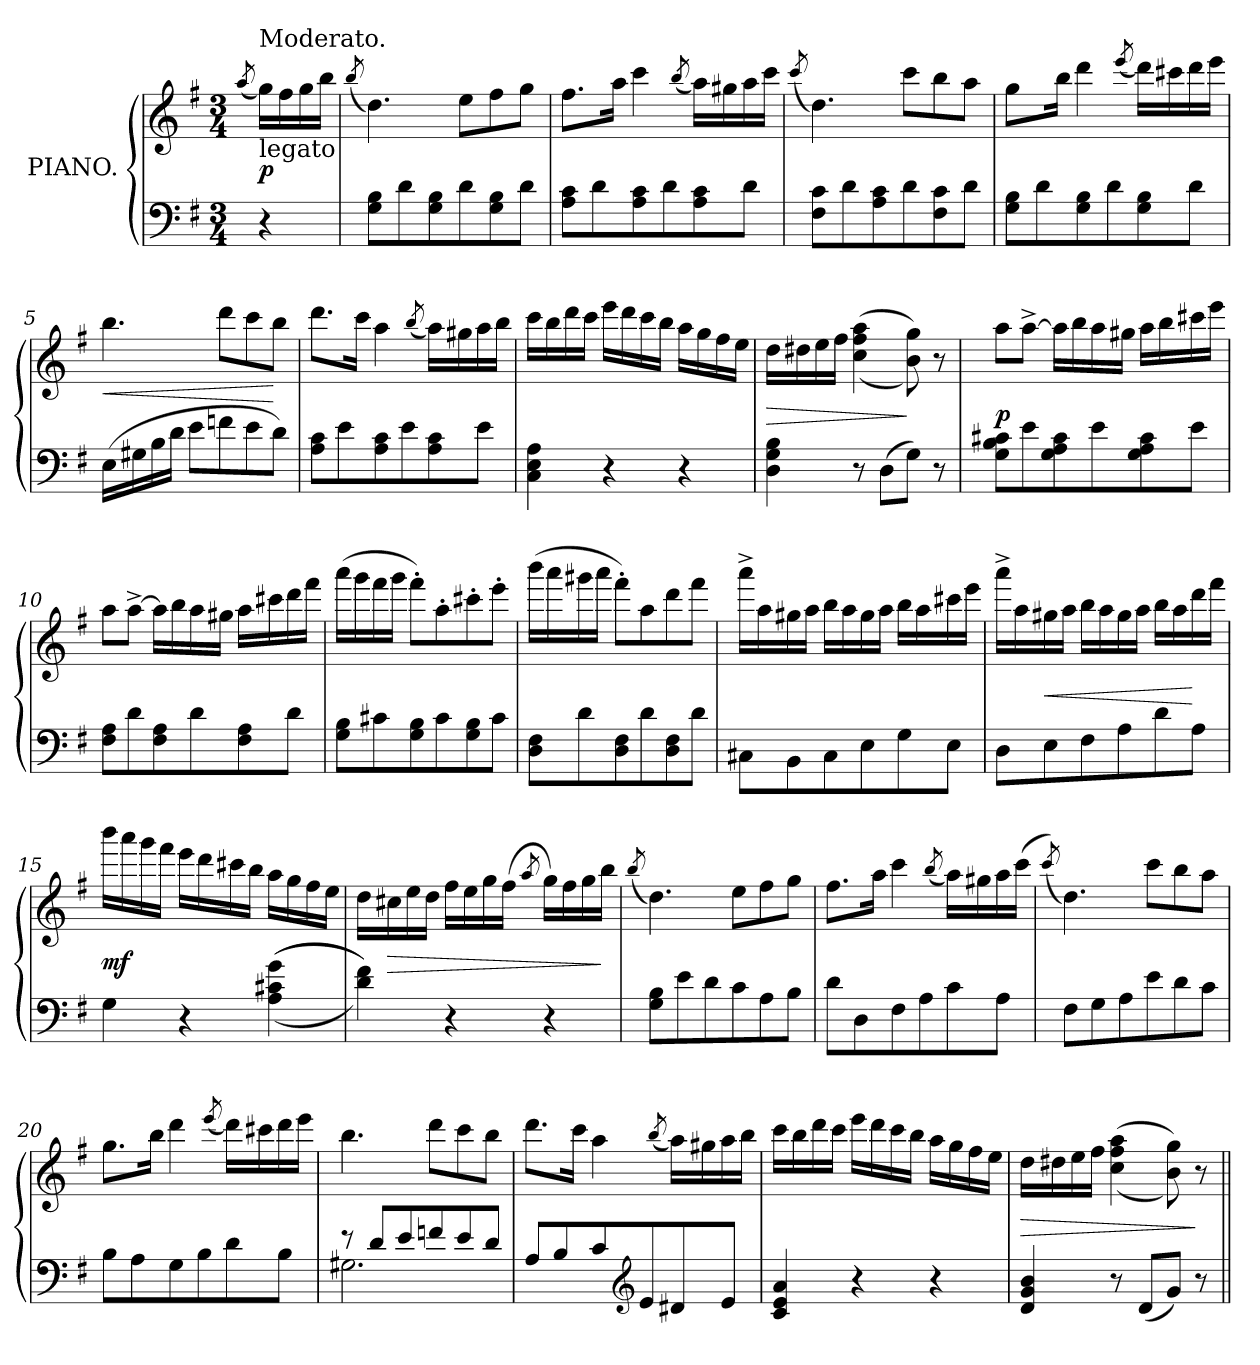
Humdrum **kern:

**kern	**kern	**dynam
*part1	*part1	*part1
*staff2	*staff1	*staff1/2
*I"PIANO.	*	*
*clefF4	*clefG2	*
*k[f#]	*k[f#]	*
*G:	*G:	*
*M3/4	*M3/4	*
=	=	=
.	(8qaa/	.
!	!LO:TX:b:t=legato	!
!	!LO:TX:a:t=Moderato.	!
4r	16gg\LL)	p
.	16ff#\	.
.	16gg\	.
.	16bb\JJ	.
=1	=1	=1
.	(8qbb/	.
8G\ 8B\L	4.dd\)	.
8d\	.	.
8G\ 8B\	.	.
8d\	8ee\L	.
8G\ 8B\	8ff#\	.
8d\J	8gg\J	.
=2	=2	=2
8A\ 8c\L	8.ff#\L	.
8d\	.	.
.	16aa\Jk	.
8A\ 8c\	4ccc\	.
8d\	.	.
.	(8qbb/	.
8A\ 8c\	16aa\LL)	.
.	16gg#X\	.
8d\J	16aa\	.
.	16ccc\JJ	.
=3	=3	=3
.	(8qccc/	.
8F#\ 8c\L	4.dd\)	.
8d\	.	.
8A\ 8c\	.	.
8d\	8ccc\L	.
8F#\ 8c\	8bb\	.
8d\J	8aa\J	.
=4	=4	=4
!	!LO:N:vis=8	!
8G\ 8B\L	8.gg\L	.
8d\	.	.
.	16bb\Jk	.
8G\ 8B\	4ddd\	.
8d\	.	.
.	(8qeee/	.
8G\ 8B\	16ddd\LL)	.
.	16ccc#X\	.
8d\J	16ddd\	.
.	16eee\JJ	.
=5	=5	=5
(16E\LL	4.bb\	<
16G#X\	.	.
16B\	.	.
16d\JJ	.	.
8e\L	.	.
8fn\	8ddd\L	.
8e\	8ccc\	.
8d\J)	8bb\J	[
=6	=6	=6
8A\ 8c\L	8.ddd\L	.
8e\	.	.
.	16ccc\Jk	.
8A\ 8c\	4aa\	.
8e\	.	.
.	(8qbb/	.
8A\ 8c\	16aa\LL)	.
.	16gg#X\	.
8e\J	16aa\	.
.	16bb\JJ	.
=7	=7	=7
4C\ 4E\ 4A\	16ccc\LL	.
.	16bb\	.
.	16ddd\	.
.	16ccc\JJ	.
4r	16eee\LL	.
.	16ddd\	.
.	16ccc\	.
.	16bb\JJ	.
4r	16aa\LL	.
.	16gg\	.
.	16ff#\	.
.	16ee\JJ	.
=8	=8	=8
4D\ 4G\ 4B\	16dd\LL	>
.	16dd#X\	.
.	16ee\	.
.	16ff#\JJ	.
8r	(<(>4cc\ 4ff#\ 4aa\	.
(8D\L	.	.
8G\J)	8b\ 8gg\))	]
8r	8r	.
=9	=9	=9
8G\ 8B\ 8c#X\L	8aa\L	p
8e\	[8aa^\J	.
8G\ 8A\ 8c#\	16aa\LL]	.
.	16bb\	.
8e\	16aa\	.
.	16gg#X\JJ	.
8G\ 8A\ 8c#\	16aa\LL	.
.	16bb\	.
8e\J	16ccc#X\	.
.	16eee\JJ	.
=10	=10	=10
8F#\ 8A\L	8aa\L	.
8d\	[8aa^\J	.
8F#\ 8A\	16aa\LL]	.
.	16bb\	.
8d\	16aa\	.
.	16gg#X\JJ	.
8F#\ 8A\	16aa\LL	.
.	16ccc#X\	.
8d\J	16ddd\	.
.	16fff#\JJ	.
=11	=11	=11
8G\ 8B\L	(16aaa\LL	.
.	16ggg\	.
8c#X\	16fff#\	.
.	16ggg\JJ	.
8G\ 8B\	8fff#'\L)	.
8c#\	8aa'\	.
8G\ 8B\	8ccc#X'\	.
8c#\J	8eee'\J	.
=12	=12	=12
8D\ 8F#\L	(16bbb\LL	.
.	16aaa\	.
8d\	16ggg#X\	.
.	16aaa\JJ	.
8D\ 8F#\	8fff#'\L)	.
8d\	8aa\	.
8D\ 8F#\	8ddd\	.
8d\J	8fff#\J	.
=13	=13	=13
8C#X\L	16aaa^\LL	.
.	16aa\	.
8BB\	16gg#X\	.
.	16aa\JJ	.
8C#\	16bb\LL	.
.	16aa\	.
8E\	16gg#\	.
.	16aa\JJ	.
8G\	16bb\LL	.
.	16aa\	.
8E\J	16ccc#X\	.
.	16eee\JJ	.
=14	=14	=14
8D\L	16aaa^\LL	.
.	16aa\	.
8E\	16gg#X\	<
.	16aa\JJ	.
8F#\	16bb\LL	.
.	16aa\	.
8A\	16gg#\	.
.	16aa\JJ	.
8d\	16bb\LL	.
.	16aa\	.
8A\J	16ddd\	[
.	16fff#\JJ	.
=15	=15	=15
4G\	16bbb\LL	mf
.	16aaa\	.
.	16ggg\	.
.	16fff#\JJ	.
4r	16eee\LL	.
.	16ddd\	.
.	16ccc#X\	.
.	16bb\JJ	.
(<(>(>4A\ 4c#X\ 4g\	16aa\LL	.
.	16gg\	.
.	16ff#\	.
.	16ee\JJ	.
=16	=16	=16
4d\ 4f#\)))	16dd\LL	.
.	16cc#X\	>
.	16ee\	.
.	16dd\JJ	.
4r	16ff#\LL	.
.	16ee\	.
.	16gg\	.
.	(<16ff#\JJ	.
.	8qaa/	.
4r	16gg\LL)	.
.	16ff#\	.
.	16gg\	.
.	16bb\JJ	]
=17	=17	=17
.	(8qbb/	.
8G\ 8B\L	4.dd\)	.
8e\	.	.
8d\	.	.
8c\	8ee\L	.
8A\	8ff#\	.
8B\J	8gg\J	.
=18	=18	=18
8d\L	8.ff#\L	.
8D\	.	.
.	16aa\Jk	.
8F#\	4ccc\	.
8A\	.	.
.	(8qbb/	.
8c\	16aa\LL)	.
.	16gg#X\	.
8A\J	16aa\	.
.	(<16ccc\JJ	.
=19	=19	=19
.	(>8qccc/)	.
8F#\L	4.dd\)	.
8G\	.	.
8A\	.	.
8e\	8ccc\L	.
8d\	8bb\	.
8c\J	8aa\J	.
=20	=20	=20
8B\L	8.gg\L	.
8A\	.	.
.	16bb\Jk	.
8G\	4ddd\	.
8B\	.	.
.	(8qeee/	.
8d\	16ddd\LL)	.
.	16ccc#X\	.
8B\J	16ddd\	.
.	16eee\JJ	.
=21	=21	=21
*^	*	*
8r	2.G#X\	4.bb\	.
8d/L	.	.	.
8e/	.	.	.
8fn/	.	8ddd\L	.
8e/	.	8ccc\	.
8d/J	.	8bb\J	.
*v	*v	*	*
=22	=22	=22
8A/L	8.ddd\L	.
8B/	.	.
.	16ccc\Jk	.
8c/	4aa\	.
*clefG2	*	*
8e/	.	.
.	(8qbb/	.
8d#X/	16aa\LL)	.
.	16gg#X\	.
8e/J	16aa\	.
.	16bb\JJ	.
=23	=23	=23
4c/ 4e/ 4a/	16ccc\LL	.
.	16bb\	.
.	16ddd\	.
.	16ccc\JJ	.
4r	16eee\LL	.
.	16ddd\	.
.	16ccc\	.
.	16bb\JJ	.
4r	16aa\LL	.
.	16gg\	.
.	16ff#\	.
.	16ee\JJ	.
=24	=24	=24
4d/ 4g/ 4b/	16dd\LL	>
.	16dd#X\	.
.	16ee\	.
.	16ff#\JJ	.
8r	(<(>4cc\ 4ff#\ 4aa\	.
(8d/L	.	.
8g/J)	8b\ 8gg\))	.
8r	8r	]
=||	=||	=||
*-	*-	*-
